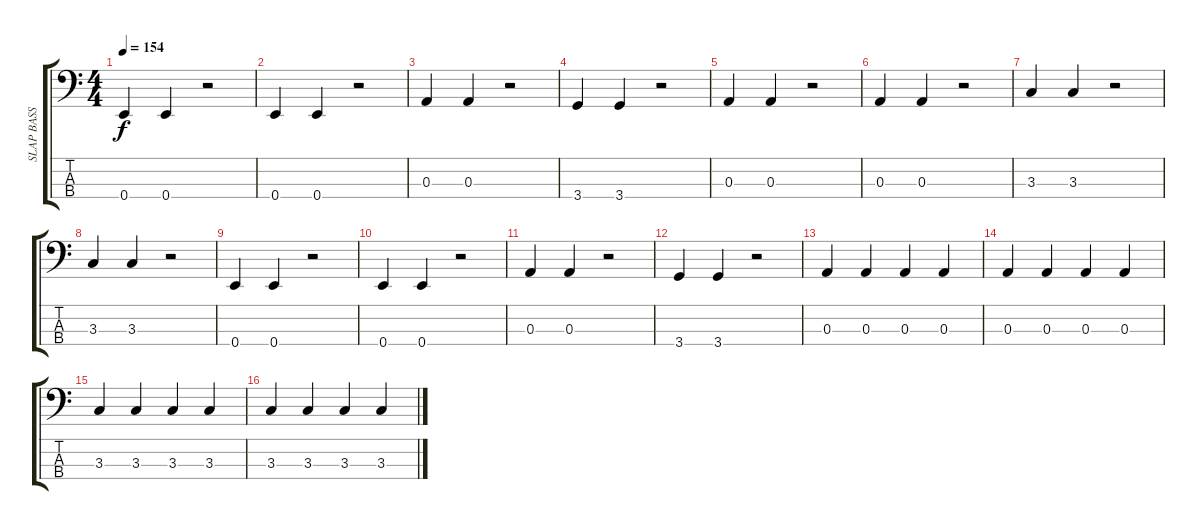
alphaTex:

\track ("SLAP BASS" "SLAP BASS") {instrument slapbass2}
\staff {score tabs}
\tuning (G2 D2 A1 E1) {hide}
\ts (4 4)
\tempo 154
\clef f4
\ks c
0.4.4{dy f} 0.4.4 r.2 |
0.4.4 0.4.4 r.2 |
0.3.4 0.3.4 r.2 |
3.4.4 3.4.4 r.2 |
0.3.4 0.3.4 r.2 |
0.3.4 0.3.4 r.2 |
3.3.4 3.3.4 r.2 |
3.3.4 3.3.4 r.2 |
0.4.4 0.4.4 r.2 |
0.4.4 0.4.4 r.2 |
0.3.4 0.3.4 r.2 |
3.4.4 3.4.4 r.2 |
0.3.4 0.3.4 0.3.4 0.3.4 |
0.3.4 0.3.4 0.3.4 0.3.4 |
3.3.4 3.3.4 3.3.4 3.3.4 |
3.3.4 3.3.4 3.3.4 3.3.4
